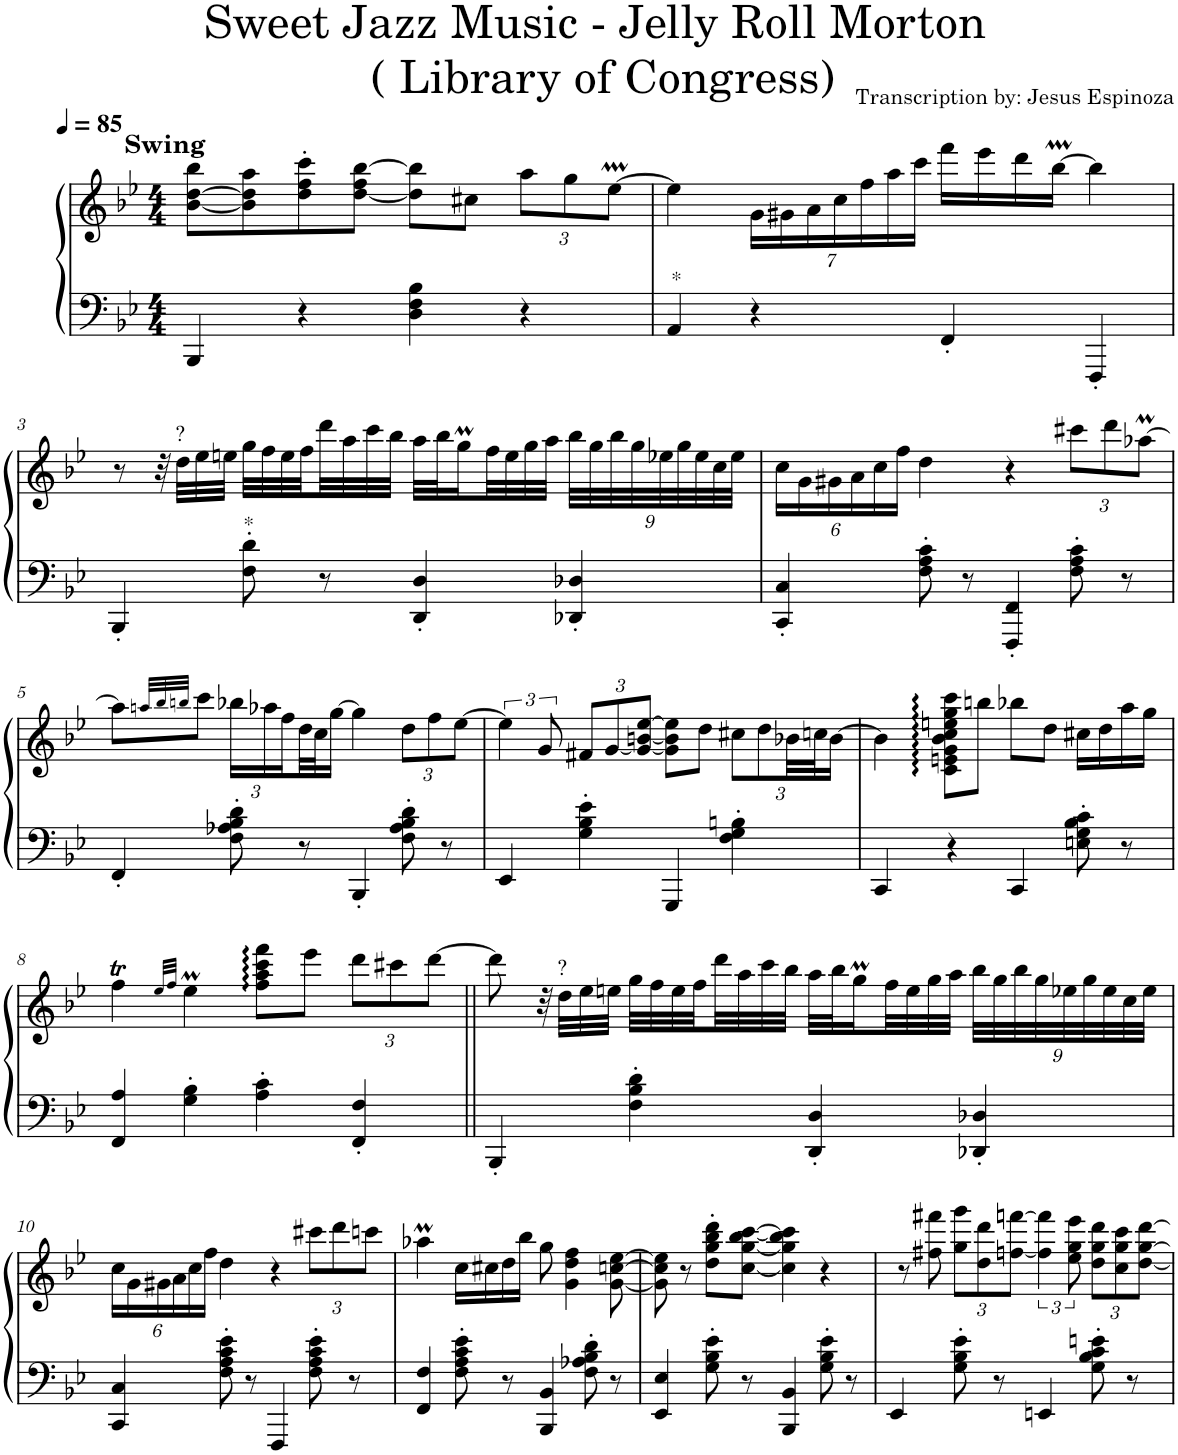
**kern	**kern
*part1	*part1
*staff2	*staff1
*I"Piano	*
*I'Pno.	*
*clefF4	*clefG2
*k[b-e-]	*k[b-e-]
*M4/4	*M4/4
*MM85	*MM85
=1	=1
!	!LO:TX:a:B:t=Swing
4BBB-/	[8b-\ [8dd\ 8bb-\L
.	8b-\] 8dd\] 8aa\
4r	8dd\' 8ff\' 8ccc\'
.	[8dd\ 8ff\ [8bb-\J
4D\ 4F\ 4B-\	8dd\] 8bb-\]L
.	8cc#X\J
*	*Xbrackettup
4r	12aa\L
.	12gg\
.	[12ee-M\J
=2	=2
!LO:TX:a:t=*	!
4AA/	4ee-\]
4r	28g\LL
.	28g#X\
.	28a\
.	28cc\
.	28ff\
.	28aa\
.	28ccc\JJ
4FF'/	16fff\LL
.	16eee-\
.	16ddd\
.	[16bb-M\JJ
4FFF'/	4bb-\]
!!LO:LB:g=z
=3	=3
4BBB-'/	8r
.	32r
!	!LO:TX:a:t=?
.	32dd\LLL
.	32ee-\
.	32een\JJJ
!LO:TX:a:t=*	!
8F\' 8d\'	32gg\LLL
.	32ff\
.	32ee\
.	32ff\
8r	32ddd\
.	32aa\
.	32ccc\
.	32bb-\JJJ
4DD/' 4D/'	32aa\LLL
.	32bb-\J
.	16ggM\
.	32ff\L
.	32ee\
.	32gg\
.	32aa\JJJ
4DD-X/' 4D-X/'	36bb-\LLL
.	36gg\
.	36bb-\
.	36gg\
.	36ee-X\
.	36gg\
.	36ee-\
.	36cc\
.	36ee-\JJJ
=4	=4
4CC/' 4C/'	24cc\LL
.	24g\
.	24g#X\
.	24a\
.	24cc\
.	24ff\JJ
8F\' 8A\' 8c\'	4dd\
8r	.
4FFF/' 4FF/'	4r
8F\' 8A\' 8c\'	12ccc#X\L
.	12ddd\
8r	.
.	[12aa-XM\J
!!LO:LB:g=z
=5	=5
4FF'/	8aa-\L]
.	32qaan/LLL
.	32qbb-/
.	32qbbn/JJJ
.	8ccc\J
8F\' 8A-X\' 8B-\' 8d\'	24bb-X\LL
.	24aa-X\
.	24ff\
8r	32dd\L
.	32cc\J
.	[16gg\JJ
4BBB-'/	4gg\]
8F\' 8A-\' 8B-\' 8d\'	12dd\L
.	12ff\
8r	.
.	[12ee-\J
=6	=6
*	*brackettup
4EE-/	6ee-\]
.	12g/
*	*Xbrackettup
4G\' 4B-\' 4e-\'	12f#X/L
.	[<12g/
.	12g/_ [12bn/ [12ee-/J
4GGG/	8g\] 8b\] 8ee-\]L
.	8dd\J
4F\' 4G\' 4Bn\'	12cc#X\L
.	12dd\
.	48b-X\LL
.	48ccn\J
.	[24b-\JJ
=7	=7
4CC/	4b-\]
4r	8c\:: 8en\:: 8g\:: 8b-\:: 8cc\:: 8een\:: 8gg\:: 8ccc\::L
.	8bbn\J
4CC/	8bb-X\L
.	8dd\J
8En\' 8G\' 8B-\' 8c\'	16cc#X\LL
.	16dd\
8r	16aa\
.	16gg\JJ
!!LO:LB:g=z
=8	=8
4FF/ 4A/	4ffT\
.	32qee-/LLL
.	32qff/JJJ
4G\' 4B-\'	4ee-M\
4A\' 4c\'	8ff\:: 8aa\:: 8ccc\:: 8fff\::L
.	8eee-\J
4FF/' 4F/'	12ddd\L
.	12ccc#X\
.	[12ddd\J
=9||	=9||
4BBB-'/	8ddd\]
.	32r
!	!LO:TX:a:t=?
.	32dd\LLL
.	32ee-\
.	32een\JJJ
4F\' 4B-\' 4d\'	32gg\LLL
.	32ff\
.	32ee\
.	32ff\
.	32ddd\
.	32aa\
.	32ccc\
.	32bb-\JJJ
4DD/' 4D/'	32aa\LLL
.	32bb-\J
.	16ggM\
.	32ff\L
.	32ee\
.	32gg\
.	32aa\JJJ
4DD-X/' 4D-X/'	36bb-\LLL
.	36gg\
.	36bb-\
.	36gg\
.	36ee-X\
.	36gg\
.	36ee-\
.	36cc\
.	36ee-\JJJ
!!LO:LB:g=z
=10	=10
4CC/ 4C/	24cc\LL
.	24g\
.	24g#X\
.	24a\
.	24cc\
.	24ff\JJ
8F\' 8A\' 8c\' 8e-\'	4dd\
8r	.
4FFF/	4r
8F\' 8A\' 8c\' 8e-\'	12ccc#X\L
.	12ddd\
8r	.
.	12cccn\J
=11	=11
4FF/ 4F/	4aa-XM\
8F\' 8A\' 8c\' 8e-\'	16cc\LL
.	16cc#X\
8r	16dd\
.	16bb-\JJ
4BBB-/ 4BB-/	8gg\
.	4g\ 4dd\ 4ff\
8F\' 8A-X\' 8B-\' 8d\'	.
8r	[8g\ [8ccn\ [8ee-\
=12	=12
4EE-/ 4E-/	8g\] 8cc\] 8ee-\]
.	8r
8G\' 8B-\' 8e-\'	8dd\' 8gg\' 8bb-\' 8ddd\'L
8r	[8cc\ [8gg\ [8bb-\ [8ccc\J
4BBB-/ 4BB-/	4cc\] 4gg\] 4bb-\] 4ccc\]
8G\' 8B-\' 8e-\'	4r
8r	.
=13	=13
4EE-/	8r
.	8ff#X\ 8fff#X\
8G\' 8B-\' 8e-\'	12gg\ 12ggg\L
.	12dd\ 12ddd\
8r	.
.	[12ffn\ [12fffn\J
*	*brackettup
4EEn/	6ff\] 6fff\]
.	12ee-\ 12gg\ 12eee-\
*	*Xbrackettup
8G\' 8B-\' 8c\' 8en\'	12dd\ 12gg\ 12ddd\L
.	12cc\ 12gg\ 12ccc\
8r	.
.	[12dd\ [12gg\ [12ddd\J
=	=
*-	*-
